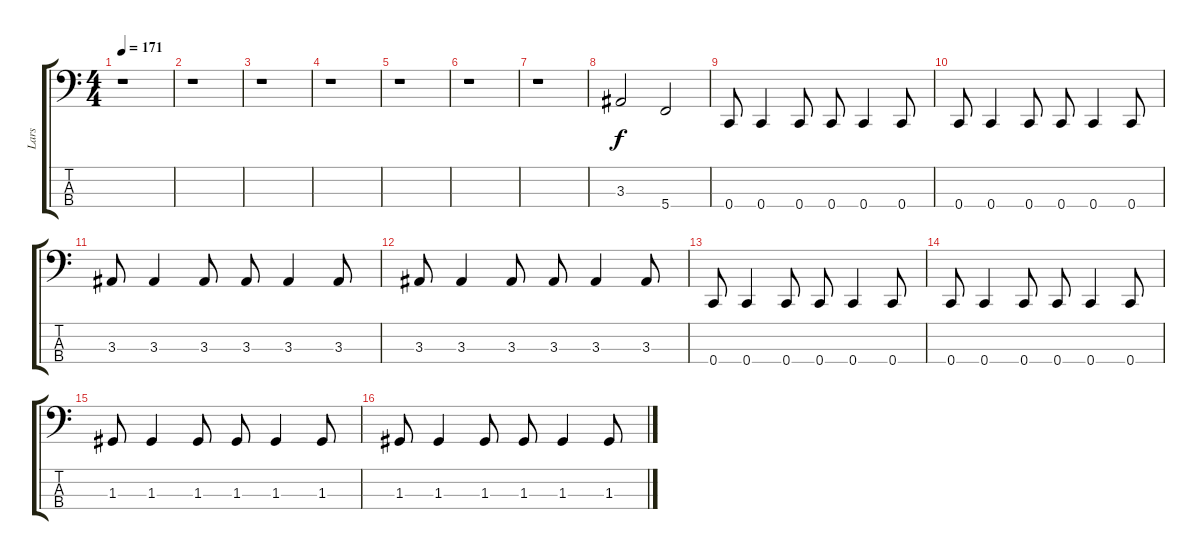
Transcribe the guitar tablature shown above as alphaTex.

\track ("Lars" "Lars") {instrument electricbasspick}
\staff {score tabs}
\tuning (F2 C2 G1 C1) {hide}
\ts (4 4)
\tempo 171
\clef f4
\ks c
r.1{dy f} |
r.1 |
r.1 |
r.1 |
r.1 |
r.1 |
r.1 |
3.3.2 5.4.2 |
0.4.8 0.4.4 0.4.8 0.4.8 0.4.4 0.4.8 |
0.4.8 0.4.4 0.4.8 0.4.8 0.4.4 0.4.8 |
3.3.8 3.3.4 3.3.8 3.3.8 3.3.4 3.3.8 |
3.3.8 3.3.4 3.3.8 3.3.8 3.3.4 3.3.8 |
0.4.8 0.4.4 0.4.8 0.4.8 0.4.4 0.4.8 |
0.4.8 0.4.4 0.4.8 0.4.8 0.4.4 0.4.8 |
1.3.8 1.3.4 1.3.8 1.3.8 1.3.4 1.3.8 |
1.3.8 1.3.4 1.3.8 1.3.8 1.3.4 1.3.8
